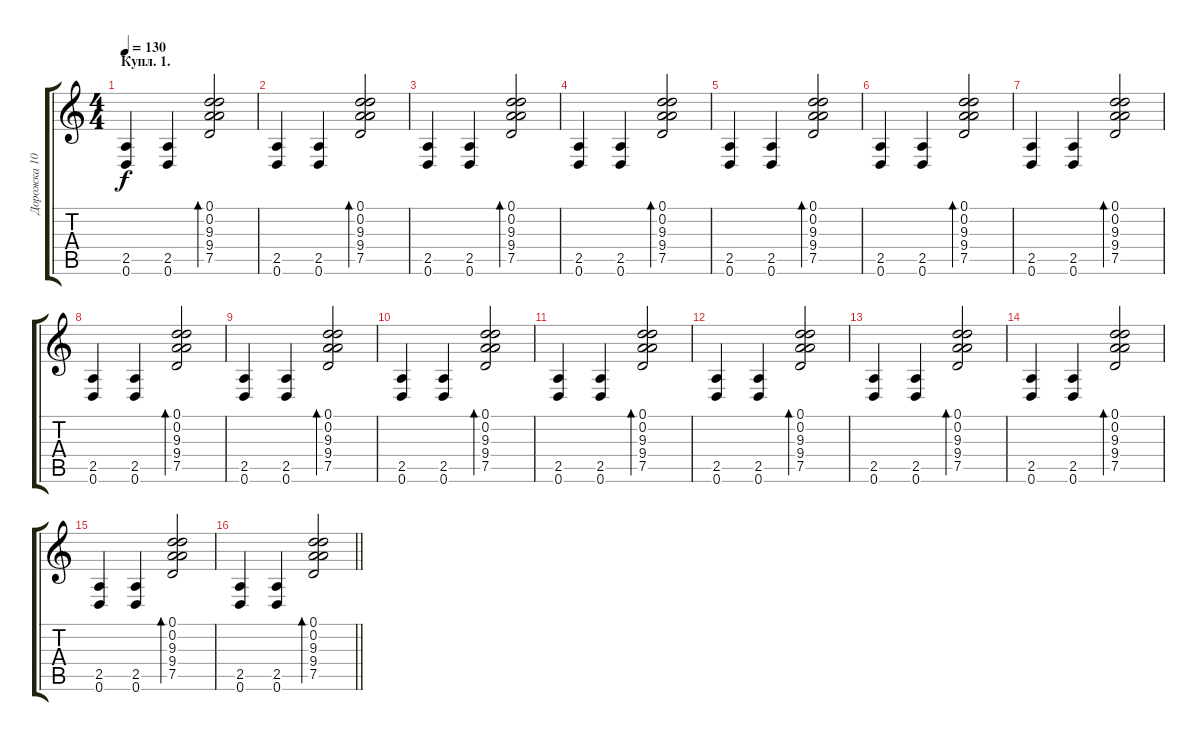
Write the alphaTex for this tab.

\track ("Дорожка 10" "Дорожка 10") {instrument acousticguitarsteel}
\staff {score tabs}
\tuning (D4 A3 F3 C3 G2 D2) {hide}
\ts (4 4)
\section ("" "Купл. 1.")
\tempo 130
\clef g2
\ks c
(2.5 0.6).4{dy f} (2.5 0.6).4 (0.1 0.2 9.3 9.4 7.5).2{bd 120} |
(2.5 0.6).4 (2.5 0.6).4 (0.1 0.2 9.3 9.4 7.5).2{bd 120} |
(2.5 0.6).4 (2.5 0.6).4 (0.1 0.2 9.3 9.4 7.5).2{bd 120} |
(2.5 0.6).4 (2.5 0.6).4 (0.1 0.2 9.3 9.4 7.5).2{bd 120} |
(2.5 0.6).4 (2.5 0.6).4 (0.1 0.2 9.3 9.4 7.5).2{bd 120} |
(2.5 0.6).4 (2.5 0.6).4 (0.1 0.2 9.3 9.4 7.5).2{bd 120} |
(2.5 0.6).4 (2.5 0.6).4 (0.1 0.2 9.3 9.4 7.5).2{bd 120} |
(2.5 0.6).4 (2.5 0.6).4 (0.1 0.2 9.3 9.4 7.5).2{bd 120} |
(2.5 0.6).4 (2.5 0.6).4 (0.1 0.2 9.3 9.4 7.5).2{bd 120} |
(2.5 0.6).4 (2.5 0.6).4 (0.1 0.2 9.3 9.4 7.5).2{bd 120} |
(2.5 0.6).4 (2.5 0.6).4 (0.1 0.2 9.3 9.4 7.5).2{bd 120} |
(2.5 0.6).4 (2.5 0.6).4 (0.1 0.2 9.3 9.4 7.5).2{bd 120} |
(2.5 0.6).4 (2.5 0.6).4 (0.1 0.2 9.3 9.4 7.5).2{bd 120} |
(2.5 0.6).4 (2.5 0.6).4 (0.1 0.2 9.3 9.4 7.5).2{bd 120} |
(2.5 0.6).4 (2.5 0.6).4 (0.1 0.2 9.3 9.4 7.5).2{bd 120} |
\barLineRight lightlight
(2.5 0.6).4 (2.5 0.6).4 (0.1 0.2 9.3 9.4 7.5).2{bd 120}
